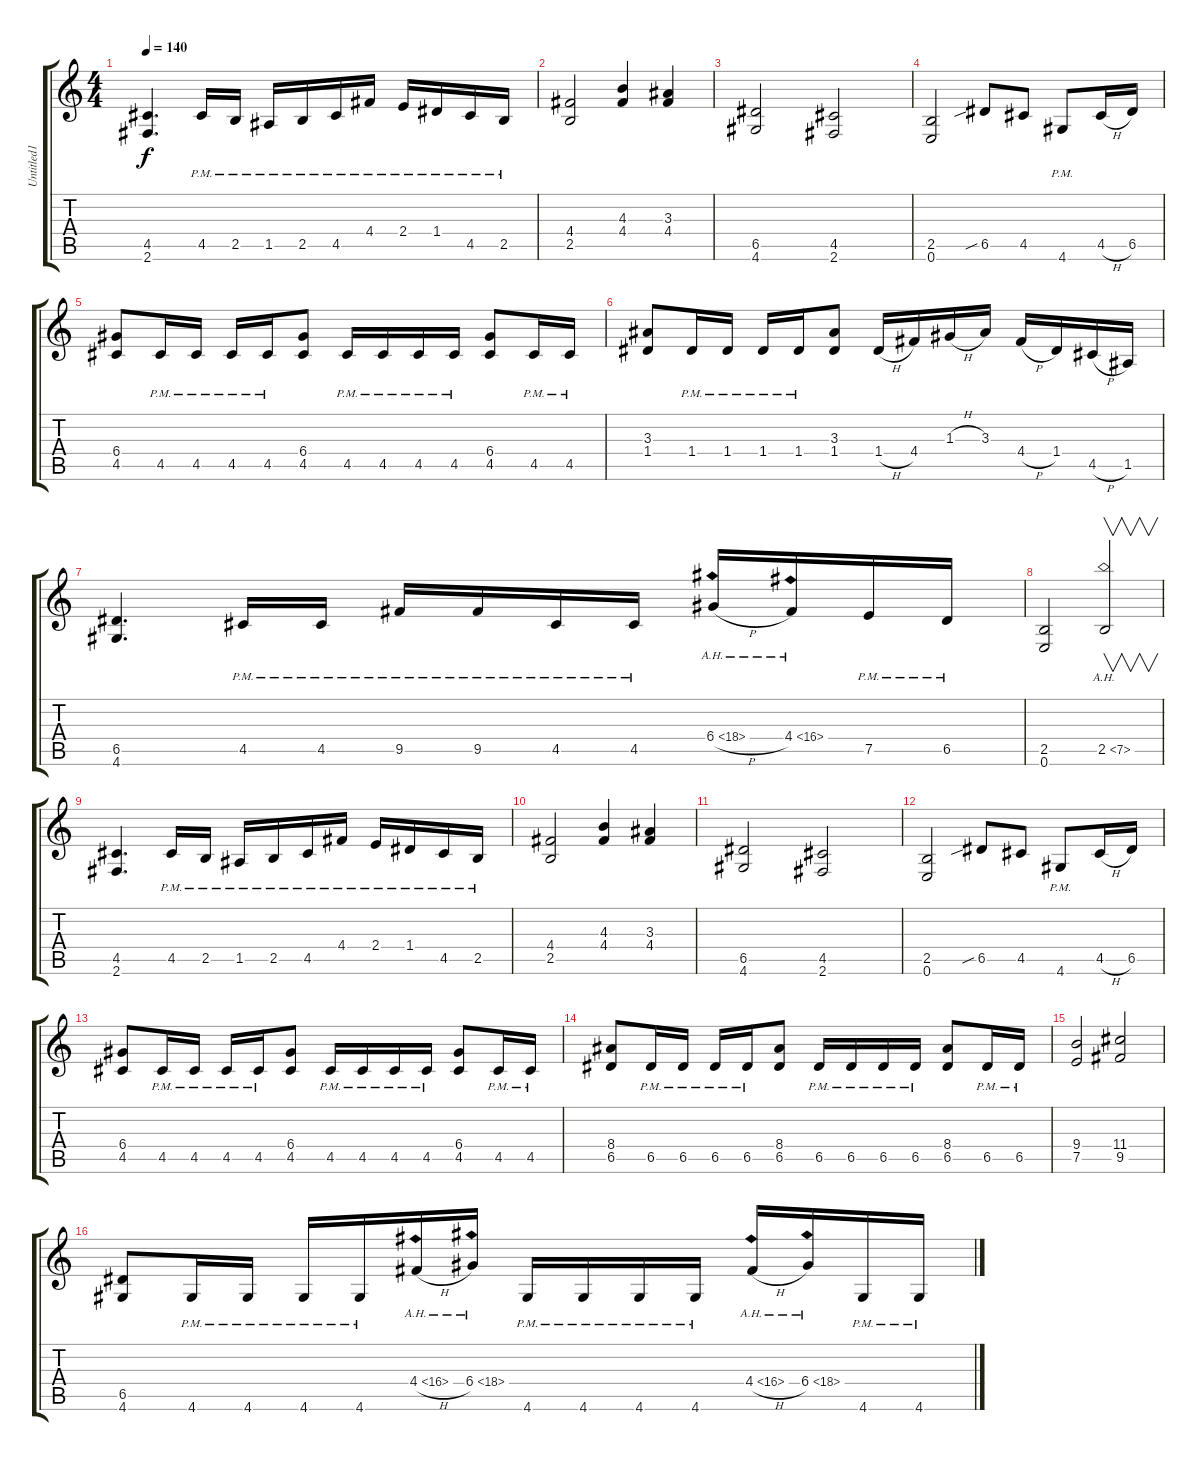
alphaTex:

\track ("Untitled1" "Untitled1") {instrument distortionguitar}
\staff {score tabs}
\tuning (E4 B3 G3 D3 A2 E2) {hide}
\ts (4 4)
\tempo 140
\clef g2
\ks c
(4.5 2.6).4{d dy f} 4.5{pm}.16 2.5{pm}.16 1.5{pm}.16 2.5{pm}.16 4.5{pm}.16 4.4{pm}.16 2.4{pm}.16 1.4{pm}.16 4.5{pm}.16 2.5{pm}.16 |
(4.4 2.5).2 (4.3 4.4).4 (3.3 4.4).4 |
(6.5 4.6).2 (4.5 2.6).2 |
(2.5 0.6).2 6.5{sib}.8 4.5.8 4.6{pm}.8 4.5{h}.16 6.5.16 |
(6.4 4.5).8 4.5{pm}.16 4.5{pm}.16 4.5{pm}.16 4.5{pm}.16 (6.4 4.5).8 4.5{pm}.16 4.5{pm}.16 4.5{pm}.16 4.5{pm}.16 (6.4 4.5).8 4.5{pm}.16 4.5{pm}.16 |
(3.3 1.4).8 1.4{pm}.16 1.4{pm}.16 1.4{pm}.16 1.4{pm}.16 (3.3 1.4).8 1.4{h}.16 4.4.16 1.3{h}.16 3.3.16 4.4{h}.16 1.4.16 4.5{h}.16 1.5.16 |
(6.5 4.6).4{d} 4.5{pm}.16 4.5{pm}.16 9.5{pm}.16 9.5{pm}.16 4.5{pm}.16 4.5{pm}.16 6.4{ah 12 h}.16 4.4{ah 12}.16 7.5{pm}.16 6.5{pm}.16 |
(2.5 0.6).2 2.5{ah 5}.2{v} |
(4.5 2.6).4{d} 4.5{pm}.16 2.5{pm}.16 1.5{pm}.16 2.5{pm}.16 4.5{pm}.16 4.4{pm}.16 2.4{pm}.16 1.4{pm}.16 4.5{pm}.16 2.5{pm}.16 |
(4.4 2.5).2 (4.3 4.4).4 (3.3 4.4).4 |
(6.5 4.6).2 (4.5 2.6).2 |
(2.5 0.6).2 6.5{sib}.8 4.5.8 4.6{pm}.8 4.5{h}.16 6.5.16 |
(6.4 4.5).8 4.5{pm}.16 4.5{pm}.16 4.5{pm}.16 4.5{pm}.16 (6.4 4.5).8 4.5{pm}.16 4.5{pm}.16 4.5{pm}.16 4.5{pm}.16 (6.4 4.5).8 4.5{pm}.16 4.5{pm}.16 |
(8.4 6.5).8 6.5{pm}.16 6.5{pm}.16 6.5{pm}.16 6.5{pm}.16 (8.4 6.5).8 6.5{pm}.16 6.5{pm}.16 6.5{pm}.16 6.5{pm}.16 (8.4 6.5).8 6.5{pm}.16 6.5{pm}.16 |
(9.4 7.5).2 (11.4 9.5).2 |
(6.5 4.6).8 4.6{pm}.16 4.6{pm}.16 4.6{pm}.16 4.6{pm}.16 4.4{ah 12 h}.16 6.4{ah 12}.16 4.6{pm}.16 4.6{pm}.16 4.6{pm}.16 4.6{pm}.16 4.4{ah 12 h}.16 6.4{ah 12}.16 4.6{pm}.16 4.6{pm}.16
